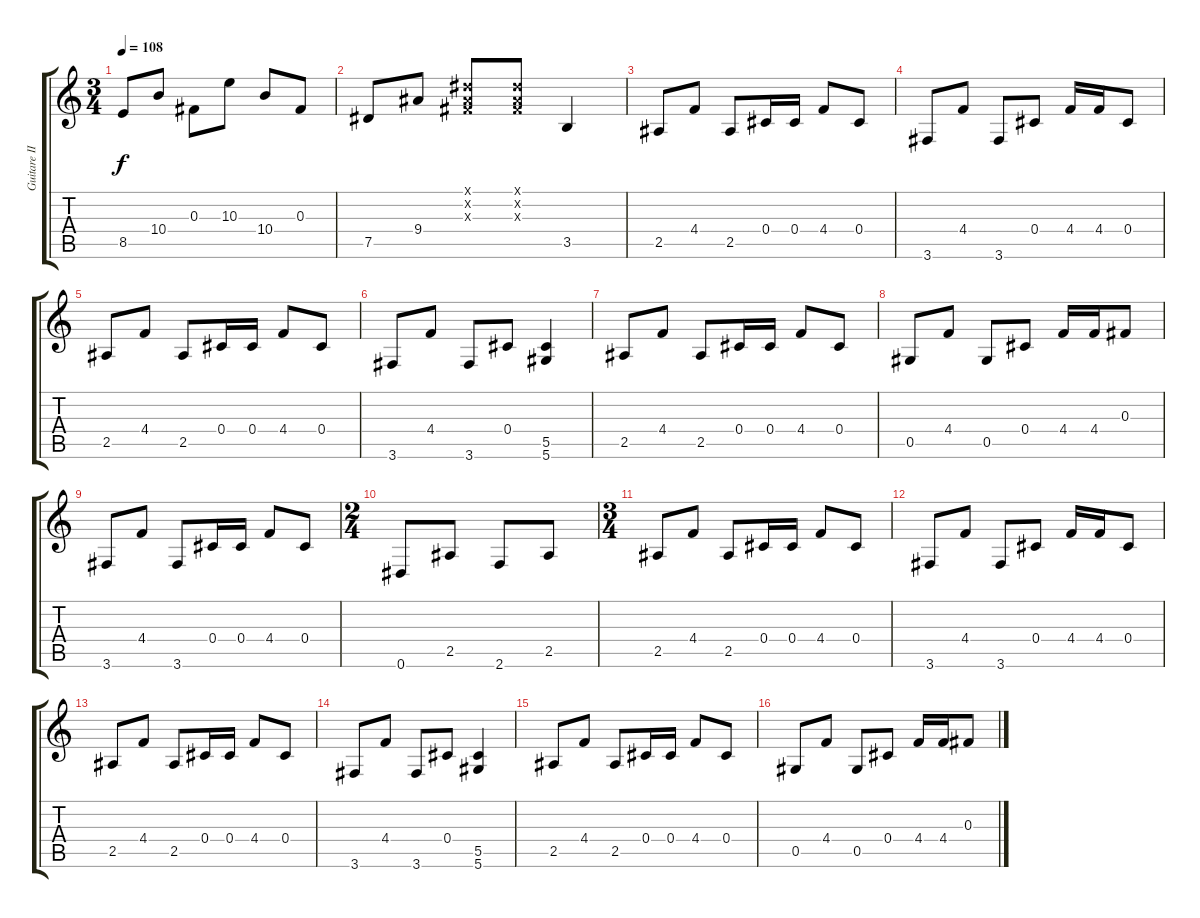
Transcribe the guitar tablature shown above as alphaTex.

\track ("Guitare II ( James )" "Guitare II") {instrument electricguitarclean}
\staff {score tabs}
\tuning (Eb4 Bb3 Gb3 Db3 Ab2 Eb2) {hide}
\ts (3 4)
\tempo 108
\clef g2
\ks c
8.5.8{dy f} 10.4.8 0.3.8 10.3.8 10.4.8 0.3.8 |
7.5.8 9.4.8 (0.1{x} 0.2{x} 0.3{x}).8 (0.1{x} 0.2{x} 0.3{x}).8 3.5.4 |
2.5.8 4.4.8 2.5.8 0.4.16 0.4.16 4.4.8 0.4.8 |
3.6.8 4.4.8 3.6.8 0.4.8 4.4.16 4.4.16 0.4.8 |
2.5.8 4.4.8 2.5.8 0.4.16 0.4.16 4.4.8 0.4.8 |
3.6.8 4.4.8 3.6.8 0.4.8 (5.5 5.6).4 |
2.5.8 4.4.8 2.5.8 0.4.16 0.4.16 4.4.8 0.4.8 |
0.5.8 4.4.8 0.5.8 0.4.8 4.4.16 4.4.16 0.3.8 |
3.6.8 4.4.8 3.6.8 0.4.16 0.4.16 4.4.8 0.4.8 |
\ts (2 4)
0.6.8 2.5.8 2.6.8 2.5.8 |
\ts (3 4)
2.5.8 4.4.8 2.5.8 0.4.16 0.4.16 4.4.8 0.4.8 |
3.6.8 4.4.8 3.6.8 0.4.8 4.4.16 4.4.16 0.4.8 |
2.5.8 4.4.8 2.5.8 0.4.16 0.4.16 4.4.8 0.4.8 |
3.6.8 4.4.8 3.6.8 0.4.8 (5.5 5.6).4 |
2.5.8 4.4.8 2.5.8 0.4.16 0.4.16 4.4.8 0.4.8 |
0.5.8 4.4.8 0.5.8 0.4.8 4.4.16 4.4.16 0.3.8
